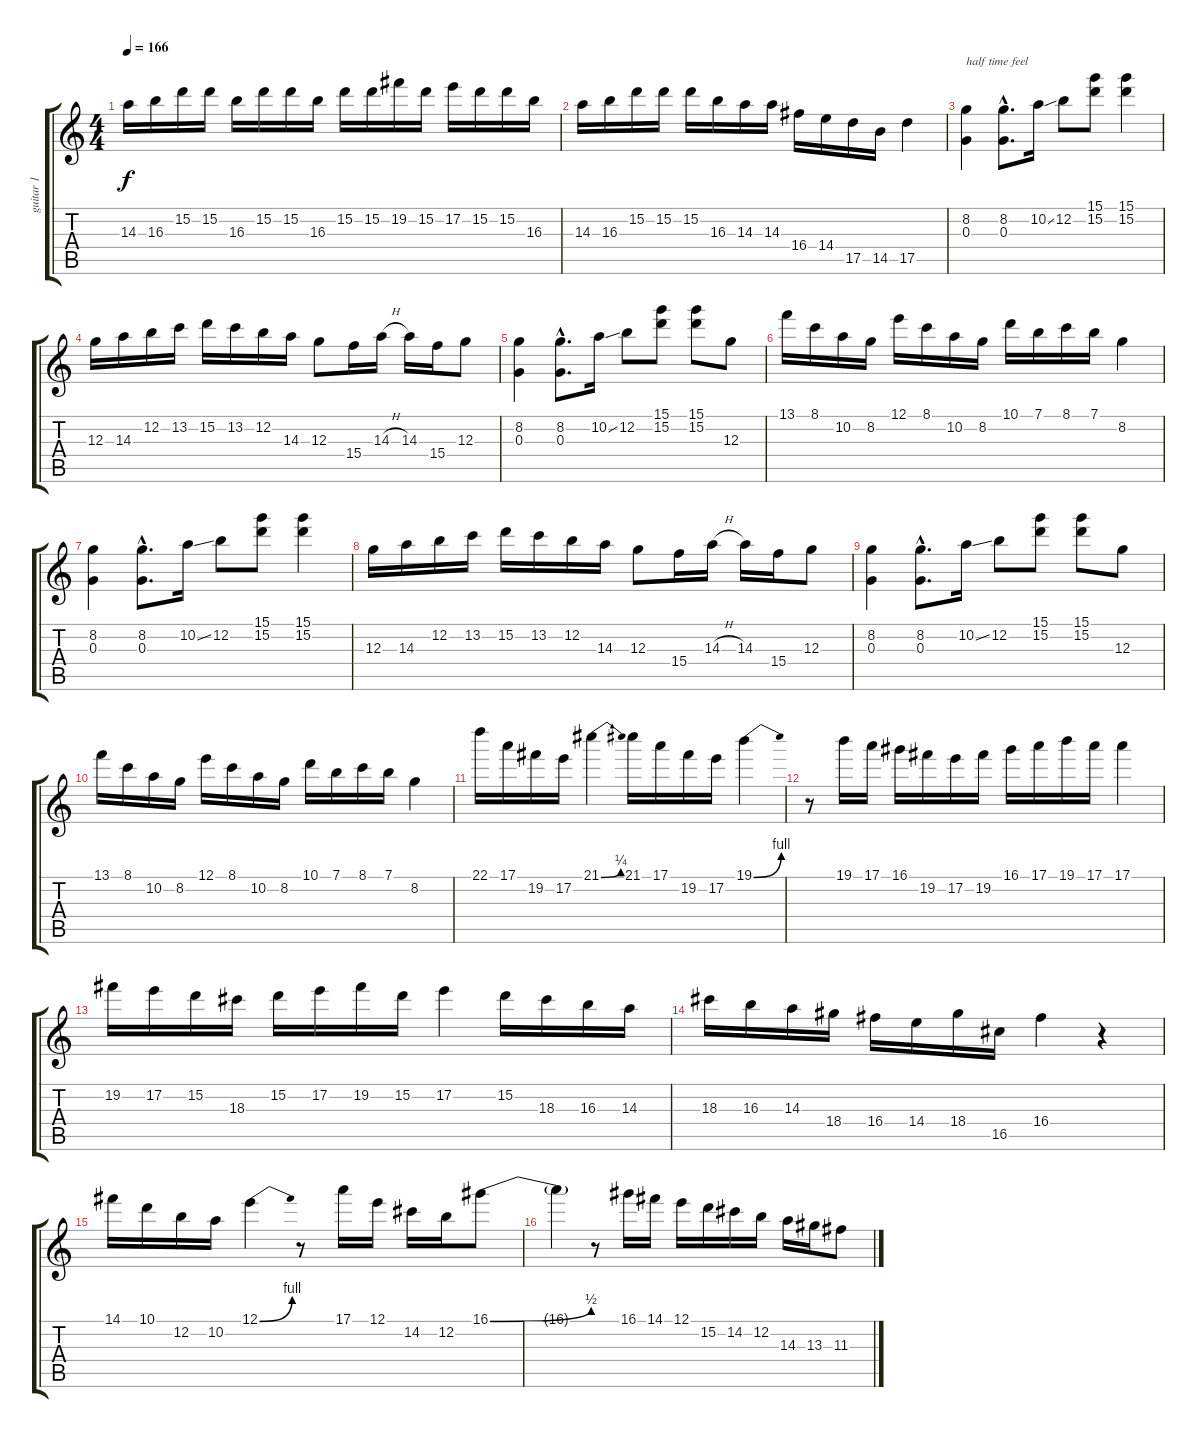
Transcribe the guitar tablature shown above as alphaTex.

\track ("guitar 1" "guitar 1") {instrument distortionguitar}
\staff {score tabs}
\tuning (E4 B3 G3 D3 A2 E2) {hide}
\ts (4 4)
\tempo 166
\clef g2
\ks c
14.3.16{dy f} 16.3.16 15.2.16 15.2.16 16.3.16 15.2.16 15.2.16 16.3.16 15.2.16 15.2.16 19.2.16 15.2.16 17.2.16 15.2.16 15.2.16 16.3.16 |
14.3.16 16.3.16 15.2.16 15.2.16 15.2.16 16.3.16 14.3.16 14.3.16 16.4.16 14.4.16 17.5.16 14.5.16 17.5.4 |
(8.2 0.3).4{txt "half time feel"} (8.2{hac} 0.3{hac}).8{d} 10.2{ss}.16 12.2.8 (15.1 15.2).8 (15.1 15.2).4 |
12.3.16 14.3.16 12.2.16 13.2.16 15.2.16 13.2.16 12.2.16 14.3.16 12.3.8 15.4.16 14.3{h}.16 14.3.16 15.4.16 12.3.8 |
(8.2 0.3).4 (8.2{hac} 0.3{hac}).8{d} 10.2{ss}.16 12.2.8 (15.1 15.2).8 (15.1 15.2).8 12.3.8 |
13.1.16 8.1.16 10.2.16 8.2.16 12.1.16 8.1.16 10.2.16 8.2.16 10.1.16 7.1.16 8.1.16 7.1.16 8.2.4 |
(8.2 0.3).4 (8.2{hac} 0.3{hac}).8{d} 10.2{ss}.16 12.2.8 (15.1 15.2).8 (15.1 15.2).4 |
12.3.16 14.3.16 12.2.16 13.2.16 15.2.16 13.2.16 12.2.16 14.3.16 12.3.8 15.4.16 14.3{h}.16 14.3.16 15.4.16 12.3.8 |
(8.2 0.3).4 (8.2{hac} 0.3{hac}).8{d} 10.2{ss}.16 12.2.8 (15.1 15.2).8 (15.1 15.2).8 12.3.8 |
13.1.16 8.1.16 10.2.16 8.2.16 12.1.16 8.1.16 10.2.16 8.2.16 10.1.16 7.1.16 8.1.16 7.1.16 8.2.4 |
22.1.16 17.1.16 19.2.16 17.2.16 21.1{be (bend 0 0 60 1)}.4 21.1.16 17.1.16 19.2.16 17.2.16 19.1{be (bend 0 0 60 4)}.4 |
r.8 19.1.16 17.1.16 16.1.16 19.2.16 17.2.16 19.2.16 16.1.16 17.1.16 19.1.16 17.1.16 17.1.4 |
19.2.16 17.2.16 15.2.16 18.3.16 15.2.16 17.2.16 19.2.16 15.2.16 17.2.4 15.2.16 18.3.16 16.3.16 14.3.16 |
18.3.16 16.3.16 14.3.16 18.4.16 16.4.16 14.4.16 18.4.16 16.5.16 16.4.4 r.4 |
14.1.16 10.1.16 12.2.16 10.2.16 12.1{be (bend 0 0 60 4)}.4 r.8 17.1.16 12.1.16 14.2.16 12.2.16 16.1{be (bend 0 0 60 2)}.8 |
16.1{t}.4 r.8 16.1.16 14.1.16 12.1.16 15.2.16 14.2.16 12.2.16 14.3.16 13.3.16 11.3.8
